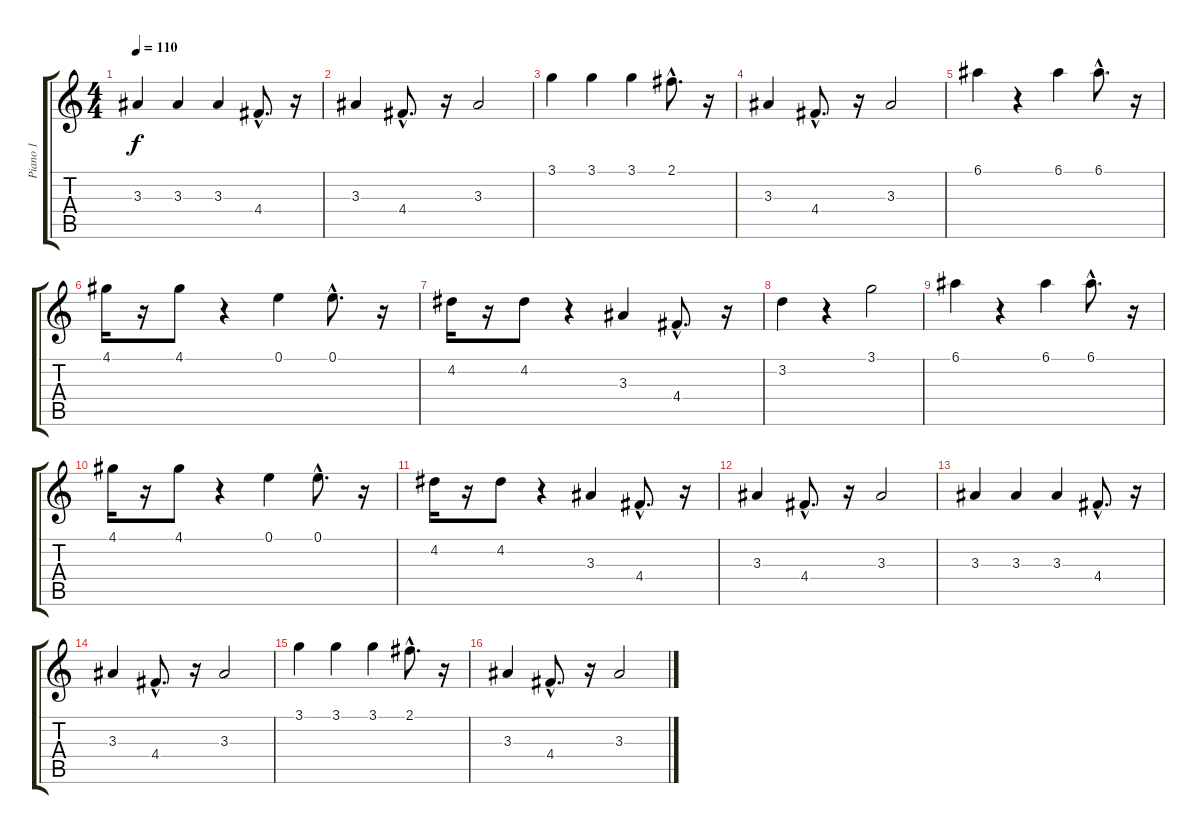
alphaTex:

\track ("Piano 1" "Piano 1") {instrument overdrivenguitar}
\staff {score tabs}
\tuning (E4 B3 G3 D3 A2 E2) {hide}
\ts (4 4)
\tempo 110
\clef g2
\ks c
3.3.4{dy f instrument overdrivenguitar} 3.3.4 3.3.4 4.4{hac}.8{d} r.16 |
3.3.4 4.4{hac}.8{d} r.16 3.3.2 |
3.1.4 3.1.4 3.1.4 2.1{hac}.8{d} r.16 |
3.3.4 4.4{hac}.8{d} r.16 3.3.2 |
6.1.4 r.4 6.1.4 6.1{hac}.8{d} r.16 |
4.1.16 r.16 4.1.8 r.4 0.1.4 0.1{hac}.8{d} r.16 |
4.2.16 r.16 4.2.8 r.4 3.3.4 4.4{hac}.8{d} r.16 |
3.2.4 r.4 3.1.2 |
6.1.4 r.4 6.1.4 6.1{hac}.8{d} r.16 |
4.1.16 r.16 4.1.8 r.4 0.1.4 0.1{hac}.8{d} r.16 |
4.2.16 r.16 4.2.8 r.4 3.3.4 4.4{hac}.8{d} r.16 |
3.3.4 4.4{hac}.8{d} r.16 3.3.2 |
3.3.4 3.3.4 3.3.4 4.4{hac}.8{d} r.16 |
3.3.4 4.4{hac}.8{d} r.16 3.3.2 |
3.1.4 3.1.4 3.1.4 2.1{hac}.8{d} r.16 |
3.3.4 4.4{hac}.8{d} r.16 3.3.2
